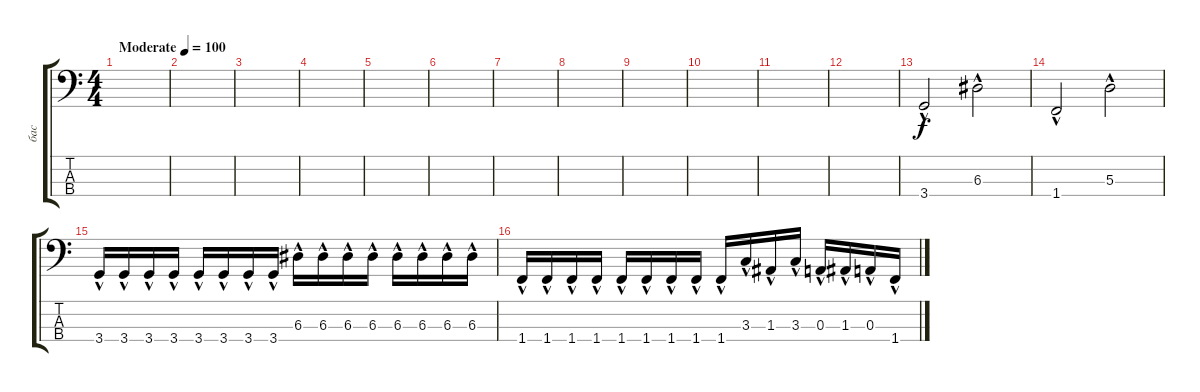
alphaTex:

\track ("бас" "бас") {instrument electricbassfinger}
\staff {score tabs}
\tuning (G2 D2 A1 E1) {hide}
\ts (4 4)
\tempo (100 "Moderate")
\clef f4
\ks c
|
|
|
|
|
|
|
|
|
|
|
|
3.4{hac}.2 6.3{hac}.2 |
1.4{hac}.2 5.3{hac}.2 |
3.4{hac}.16 3.4{hac}.16 3.4{hac}.16 3.4{hac}.16 3.4{hac}.16 3.4{hac}.16 3.4{hac}.16 3.4{hac}.16 6.3{hac}.16 6.3{hac}.16 6.3{hac}.16 6.3{hac}.16 6.3{hac}.16 6.3{hac}.16 6.3{hac}.16 6.3{hac}.16 |
1.4{hac}.16 1.4{hac}.16 1.4{hac}.16 1.4{hac}.16 1.4{hac}.16 1.4{hac}.16 1.4{hac}.16 1.4{hac}.16 1.4{hac}.16 3.3{hac}.16 1.3{hac}.16 3.3{hac}.16 0.3{hac}.16 1.3{hac}.16 0.3{hac}.16 1.4{hac}.16
